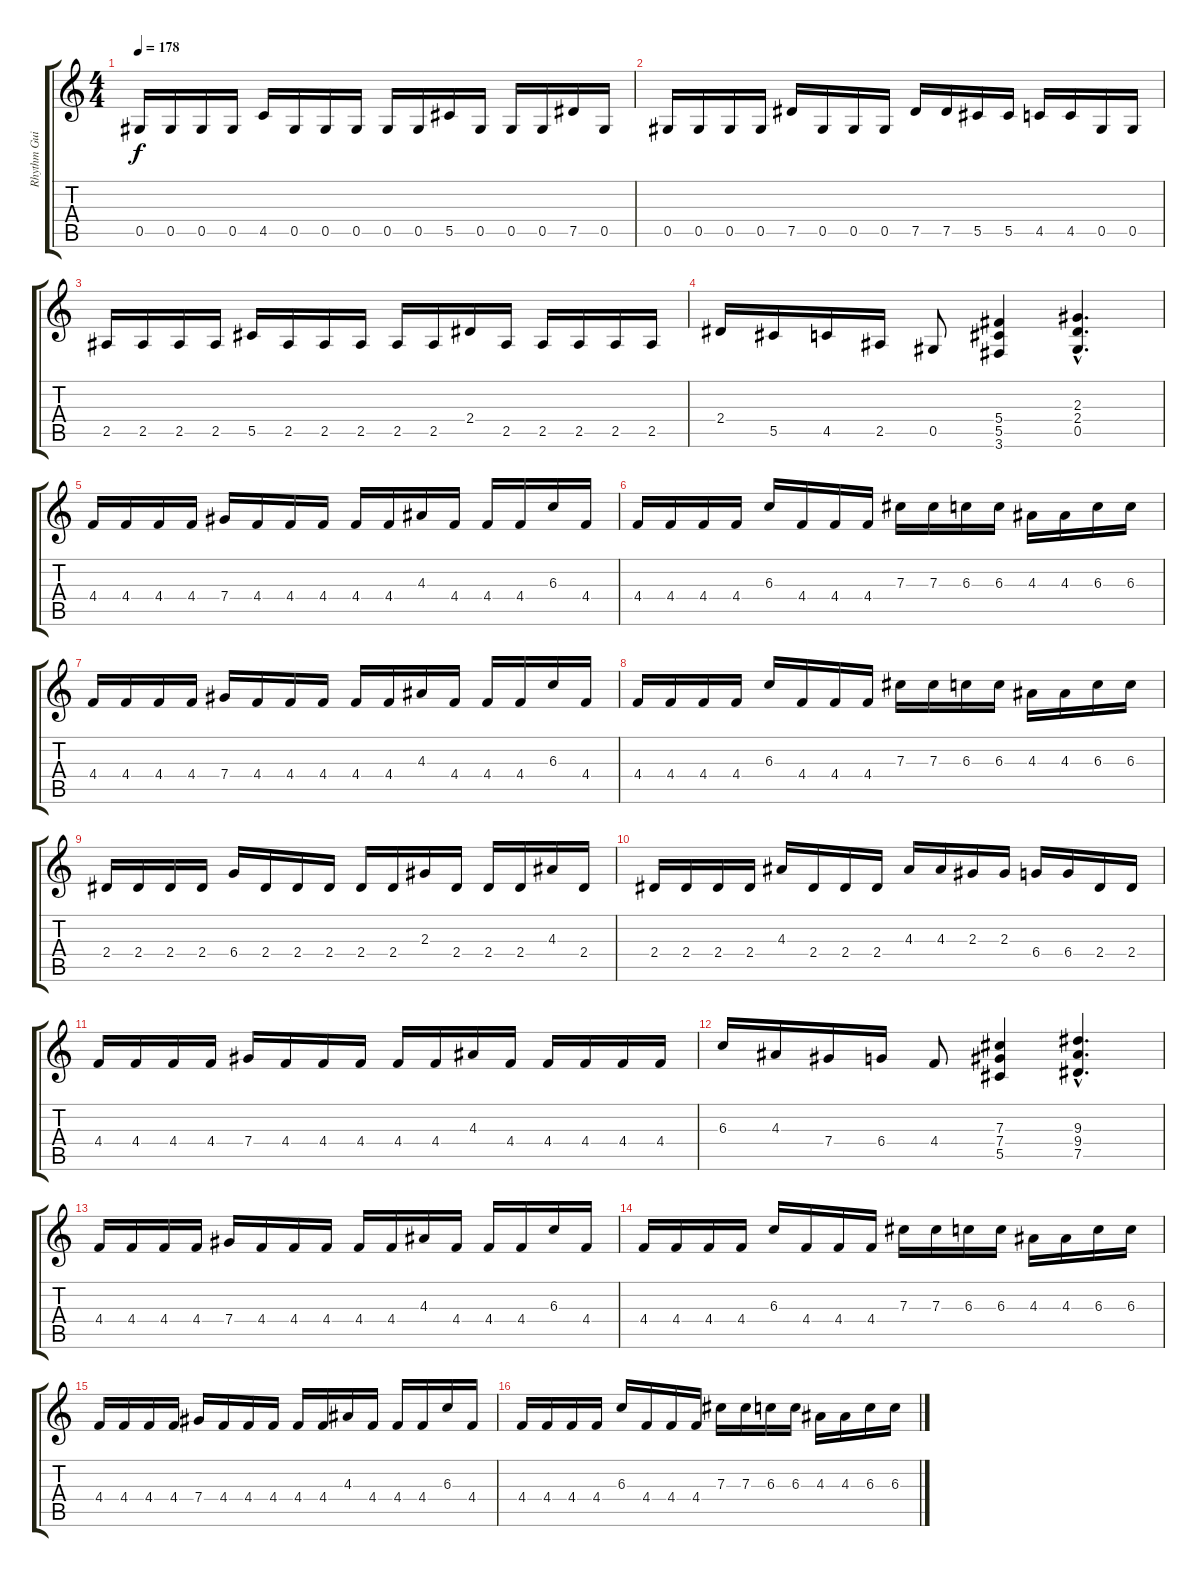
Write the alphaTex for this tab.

\track ("Rhythm Guitar 1 - Kai Hansen" "Rhythm Gui") {instrument distortionguitar}
\staff {score tabs}
\tuning (Eb4 Bb3 Gb3 Db3 Ab2 Eb2) {hide}
\ts (4 4)
\tempo 178
\clef g2
\ks c
0.5.16{dy f} 0.5.16 0.5.16 0.5.16 4.5.16 0.5.16 0.5.16 0.5.16 0.5.16 0.5.16 5.5.16 0.5.16 0.5.16 0.5.16 7.5.16 0.5.16 |
0.5.16 0.5.16 0.5.16 0.5.16 7.5.16 0.5.16 0.5.16 0.5.16 7.5.16 7.5.16 5.5.16 5.5.16 4.5.16 4.5.16 0.5.16 0.5.16 |
2.5.16 2.5.16 2.5.16 2.5.16 5.5.16 2.5.16 2.5.16 2.5.16 2.5.16 2.5.16 2.4.16 2.5.16 2.5.16 2.5.16 2.5.16 2.5.16 |
2.4.16 5.5.16 4.5.16 2.5.16 0.5.8 (5.4 5.5 3.6).4 (2.3{hac} 2.4{hac} 0.5{hac}).4{d} |
4.4.16 4.4.16 4.4.16 4.4.16 7.4.16 4.4.16 4.4.16 4.4.16 4.4.16 4.4.16 4.3.16 4.4.16 4.4.16 4.4.16 6.3.16 4.4.16 |
4.4.16 4.4.16 4.4.16 4.4.16 6.3.16 4.4.16 4.4.16 4.4.16 7.3.16 7.3.16 6.3.16 6.3.16 4.3.16 4.3.16 6.3.16 6.3.16 |
4.4.16 4.4.16 4.4.16 4.4.16 7.4.16 4.4.16 4.4.16 4.4.16 4.4.16 4.4.16 4.3.16 4.4.16 4.4.16 4.4.16 6.3.16 4.4.16 |
4.4.16 4.4.16 4.4.16 4.4.16 6.3.16 4.4.16 4.4.16 4.4.16 7.3.16 7.3.16 6.3.16 6.3.16 4.3.16 4.3.16 6.3.16 6.3.16 |
2.4.16 2.4.16 2.4.16 2.4.16 6.4.16 2.4.16 2.4.16 2.4.16 2.4.16 2.4.16 2.3.16 2.4.16 2.4.16 2.4.16 4.3.16 2.4.16 |
2.4.16 2.4.16 2.4.16 2.4.16 4.3.16 2.4.16 2.4.16 2.4.16 4.3.16 4.3.16 2.3.16 2.3.16 6.4.16 6.4.16 2.4.16 2.4.16 |
4.4.16 4.4.16 4.4.16 4.4.16 7.4.16 4.4.16 4.4.16 4.4.16 4.4.16 4.4.16 4.3.16 4.4.16 4.4.16 4.4.16 4.4.16 4.4.16 |
6.3.16 4.3.16 7.4.16 6.4.16 4.4.8 (7.3 7.4 5.5).4 (9.3{hac} 9.4{hac} 7.5{hac}).4{d} |
4.4.16 4.4.16 4.4.16 4.4.16 7.4.16 4.4.16 4.4.16 4.4.16 4.4.16 4.4.16 4.3.16 4.4.16 4.4.16 4.4.16 6.3.16 4.4.16 |
4.4.16 4.4.16 4.4.16 4.4.16 6.3.16 4.4.16 4.4.16 4.4.16 7.3.16 7.3.16 6.3.16 6.3.16 4.3.16 4.3.16 6.3.16 6.3.16 |
4.4.16 4.4.16 4.4.16 4.4.16 7.4.16 4.4.16 4.4.16 4.4.16 4.4.16 4.4.16 4.3.16 4.4.16 4.4.16 4.4.16 6.3.16 4.4.16 |
4.4.16 4.4.16 4.4.16 4.4.16 6.3.16 4.4.16 4.4.16 4.4.16 7.3.16 7.3.16 6.3.16 6.3.16 4.3.16 4.3.16 6.3.16 6.3.16
